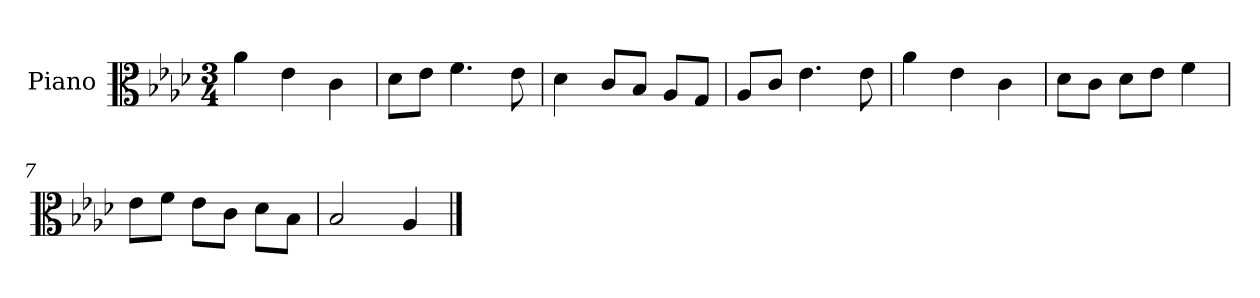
**kern
*part1
*staff1
*I"Piano
*I'Pno
*clefC3
*k[b-e-a-d-]
*A-:
*M3/4
=1
4a-\
4e-\
4c\
=2
8d-\L
8e-\J
4.f\
8e-\
=3
4d-\
8c/L
8B-/J
8A-/L
8G/J
=4
8A-/L
8c/J
4.e-\
8e-\
=5
4a-\
4e-\
4c\
=6
8d-\L
8c\J
8d-\L
8e-\J
4f\
=7
8e-\L
8f\J
8e-\L
8c\J
8d-\L
8B-\J
=8
2B-/
4A-/
==
*-
